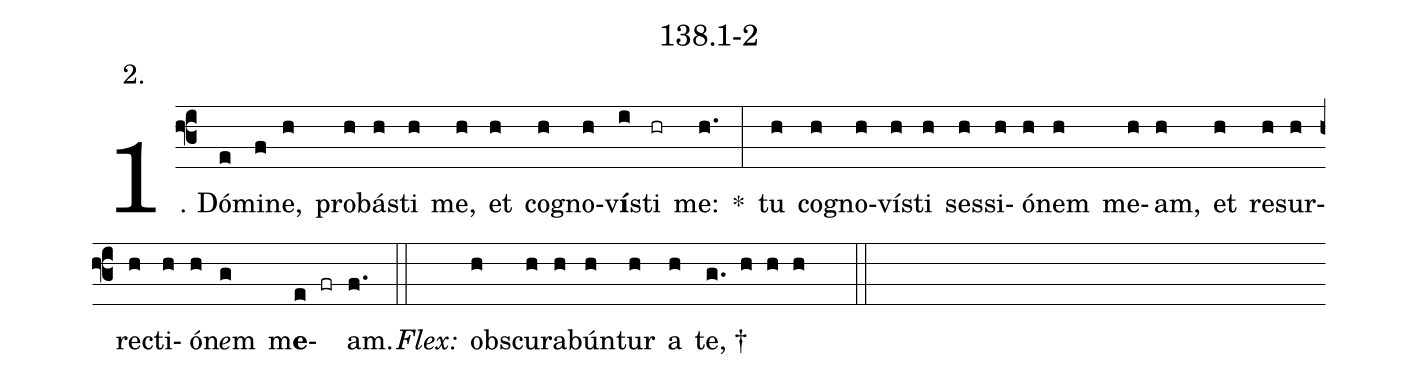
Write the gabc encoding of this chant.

name: 138.1-2;
annotation: 2.;
%%
(f3)1. Dó(e)mi(f)ne,(h) pro(h)bás(h)ti(h) me,(h) et(h) co(h)gno(h)v<b>í</b>s(i)ti(hr) me:(h.) *(:) tu(h) co(h)gno(h)vís(h)ti(h) ses(h)si(h)ó(h)nem(h) me(h)am,(h) et(h) re(h)sur(h)rec(h)ti(h)ó(h)n<i>e</i>m(g) m<b>e</b>(e fr)am.(f.) (::)
<i>Flex:</i>()  obs(h)cu(h)ra(h)bún(h)tur(h) a(h) te, †(g. h h h  ::)
